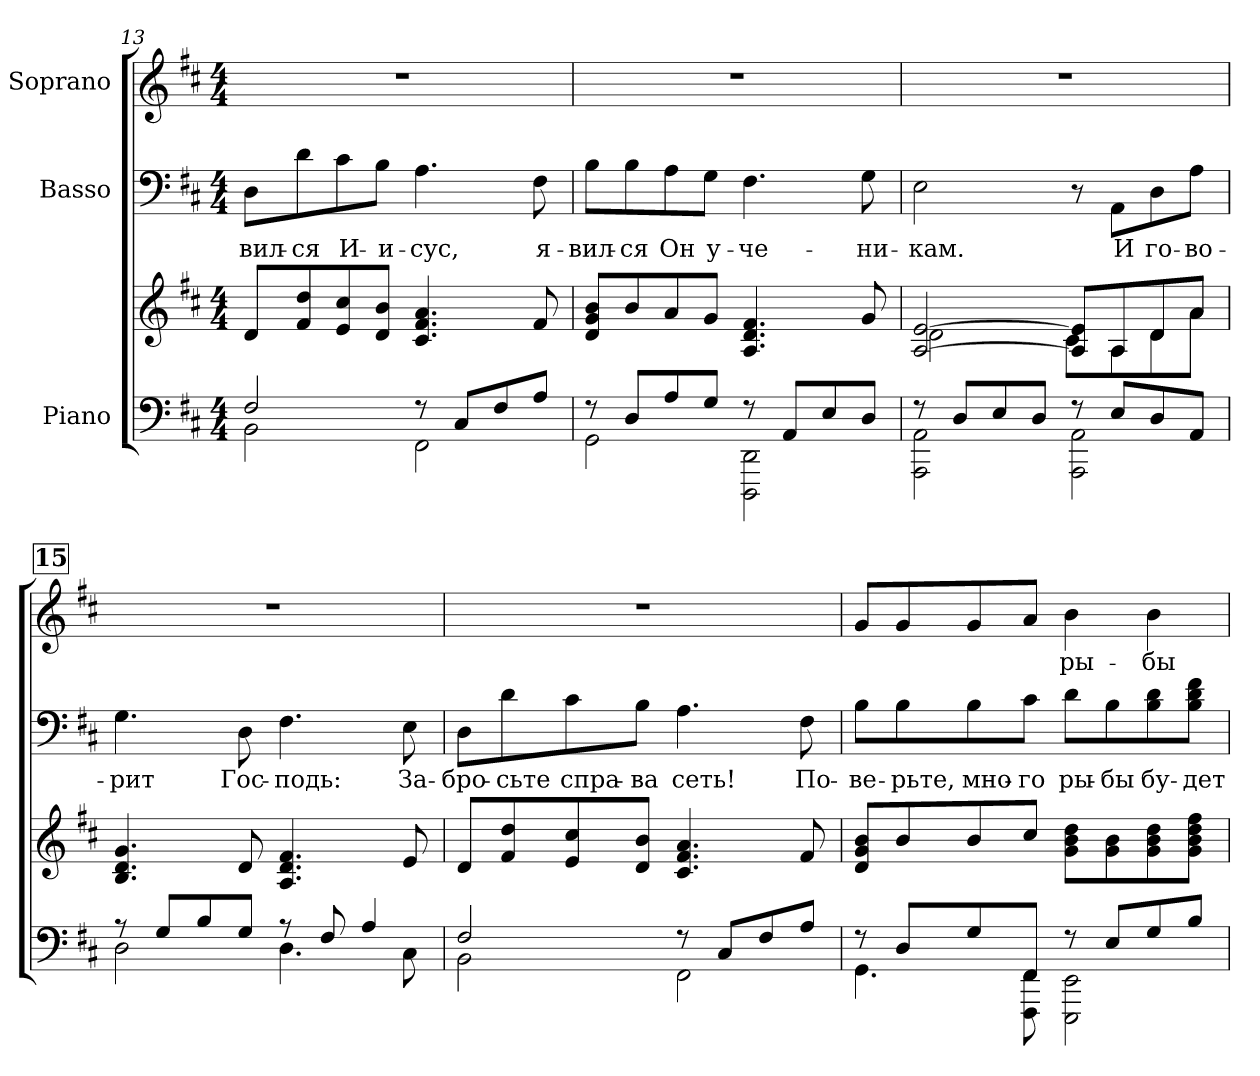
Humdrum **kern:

**kern	**kern	**kern	**text	**kern	**text
*part3	*part3	*part2	*part2	*part1	*part1
*staff4	*staff3	*staff2	*staff2	*staff1	*staff1
*I"Piano	*	*I"Basso	*	*I"Soprano	*
*clefF4	*clefG2	*clefF4	*	*clefG2	*
*k[f#c#]	*k[f#c#]	*k[f#c#]	*	*k[f#c#]	*
*D:	*D:	*D:	*	*D:	*
*M4/4	*M4/4	*M4/4	*	*M4/4	*
=13	=13	=13	=13	=13	=13
*^	*	*	*	*	*
!	!	!	!	!LO:LY:a:color=#000000	!	!
2F#i/	2BBi\	8di/L	8Di\L	-вил-	1r	.
!	!	!	!	!LO:LY:a:color=#000000	!	!
.	.	8f#i/ 8ddi	8di\	-ся	.	.
!	!	!	!	!LO:LY:a:color=#000000	!	!
.	.	8ei/ 8cc#i	8c#i\	И-	.	.
!	!	!	!	!LO:LY:a:color=#000000	!	!
.	.	8di/ 8biJ	8Bi\J	-и-	.	.
!	!	!	!	!LO:LY:a:color=#000000	!	!
8r	2FF#i\	4.c#i/ 4.f#i 4.ai	4.Ai\	-сус,	.	.
8C#i/L	.	.	.	.	.	.
8F#i/	.	.	.	.	.	.
!	!	!	!	!LO:LY:a:color=#000000	!	!
8Ai/J	.	8f#i/	8F#i\	я-	.	.
!!LO:LB:g=z
=14	=14	=14	=14	=14	=14	=14
!	!	!	!	!LO:LY:a:color=#000000	!	!
8r	2GGi\	8di/ 8gi 8biL	8Bi\L	-вил-	1r	.
!	!	!	!	!LO:LY:a:color=#000000	!	!
8Di/L	.	8bi/	8Bi\	-ся	.	.
!	!	!	!	!LO:LY:a:color=#000000	!	!
8Ai/	.	8ai/	8Ai\	Он	.	.
!	!	!	!	!LO:LY:a:color=#000000	!	!
8Gi/J	.	8gi/J	8Gi\J	у-	.	.
!	!	!	!	!LO:LY:a:color=#000000	!	!
8r	2DDDi\ 2DDi	4.Ai/ 4.di 4.f#i	4.F#i\	-че-	.	.
8AAi/L	.	.	.	.	.	.
8Ei/	.	.	.	.	.	.
!	!	!	!	!LO:LY:a:color=#000000	!	!
8Di/J	.	8gi/	8Gi\	-ни-	.	.
=15	=15	=15	=15	=15	=15	=15
*	*	*^	*	*	*	*
!	!	!	!	!	!LO:LY:a:color=#000000	!	!
8r	2AAAi\ 2AAi	[>2Ai/ [>2ei	2di\	2Ei\	-кам.	1r	.
8Di/L	.	.	.	.	.	.	.
8Ei/	.	.	.	.	.	.	.
8Di/J	.	.	.	.	.	.	.
8r	2AAAi\ 2AAi	8Ai/] 8ei]L	8c#i\L	8r	.	.	.
!	!	!	!	!	!LO:LY:a:color=#000000	!	!
8Ei/L	.	8Ai/	8Ai\	8AAi\L	И	.	.
!	!	!	!	!	!LO:LY:a:color=#000000	!	!
8Di/	.	8di/	8di\	8Di\	го-	.	.
!	!	!	!	!	!LO:LY:a:color=#000000	!	!
8AAi/J	.	8ai/J	8ai\J	8Ai\J	-во-	.	.
*	*	*v	*v	*	*	*	*
!!LO:REH:place=s1:B:color=#000000:enc=box:fs=12.5566:t=15
=16	=16	=16	=16	=16	=16	=16
*	*	*^	*	*	*	*
!	!	!	!	!	!LO:LY:a:color=#000000	!	!
*	*	*v	*v	*	*	*	*
8r	2Di\	4.Bi/ 4.di 4.gi	4.Gi\	-рит	1r	.
8Gi/L	.	.	.	.	.	.
8Bi/	.	.	.	.	.	.
!	!	!	!	!LO:LY:a:color=#000000	!	!
8Gi/J	.	8di/	8Di\	Гос-	.	.
!	!	!	!	!LO:LY:a:color=#000000	!	!
8r	4.Di\	4.Ai/ 4.di 4.f#i	4.F#i\	-подь:	.	.
8F#i/	.	.	.	.	.	.
4Ai/	.	.	.	.	.	.
!	!	!	!	!LO:LY:a:color=#000000	!	!
.	8C#i\	8ei/	8Ei\	За-	.	.
=17	=17	=17	=17	=17	=17	=17
!	!	!	!	!LO:LY:a:color=#000000	!	!
2F#i/	2BBi\	8di/L	8Di\L	-бро-	1r	.
!	!	!	!	!LO:LY:a:color=#000000	!	!
.	.	8f#i/ 8ddi	8di\	-сьте	.	.
!	!	!	!	!LO:LY:a:color=#000000	!	!
.	.	8ei/ 8cc#i	8c#i\	спра-	.	.
!	!	!	!	!LO:LY:a:color=#000000	!	!
.	.	8di/ 8biJ	8Bi\J	-ва	.	.
!	!	!	!	!LO:LY:a:color=#000000	!	!
8r	2FF#i\	4.c#i/ 4.f#i 4.ai	4.Ai\	сеть!	.	.
8C#i/L	.	.	.	.	.	.
8F#i/	.	.	.	.	.	.
!	!	!	!	!LO:LY:a:color=#000000	!	!
8Ai/J	.	8f#i/	8F#i\	По-	.	.
!!LO:PB:g=z
=18	=18	=18	=18	=18	=18	=18
!	!	!	!	!LO:LY:a:color=#000000	!	!
8r	4.GGi\	8di/ 8gi 8biL	8Bi\L	-ве-	8gi/L	.
!	!	!	!	!LO:LY:a:color=#000000	!	!
8Di/L	.	8bi/	8Bi\	-рьте,	8gi/	.
!	!	!	!	!LO:LY:a:color=#000000	!	!
8Gi/	.	8bi/	8Bi\	мно-	8gi/	.
!	!	!	!	!LO:LY:a:color=#000000	!	!
8FF#i/J	8FFF#i\ 8FF#i	8cc#i/J	8c#i\J	-го	8ai/J	.
!	!	!	!	!LO:LY:a:color=#000000	!	!
!	!	!	!	!	!	!LO:LY:b:color=#000000
8r	2EEEi\ 2EEi	8gi\ 8bi 8ddiL	8di\L	ры-	4bi\	ры-
!	!	!	!	!LO:LY:a:color=#000000	!	!
8Ei/L	.	8gi\ 8bi	8Bi\	-бы	.	.
!	!	!	!	!LO:LY:a:color=#000000	!	!
!	!	!	!	!	!	!LO:LY:b:color=#000000
8Gi/	.	8gi\ 8bi 8ddi	8Bi\ 8di	бу-	4bi\	-бы
!	!	!	!	!LO:LY:a:color=#000000	!	!
8Bi/J	.	8gi\ 8bi 8ddi 8ff#iJ	8Bi\ 8di 8f#iJ	-дет	.	.
*v	*v	*	*	*	*	*
=	=	=	=	=	=
*-	*-	*-	*-	*-	*-
